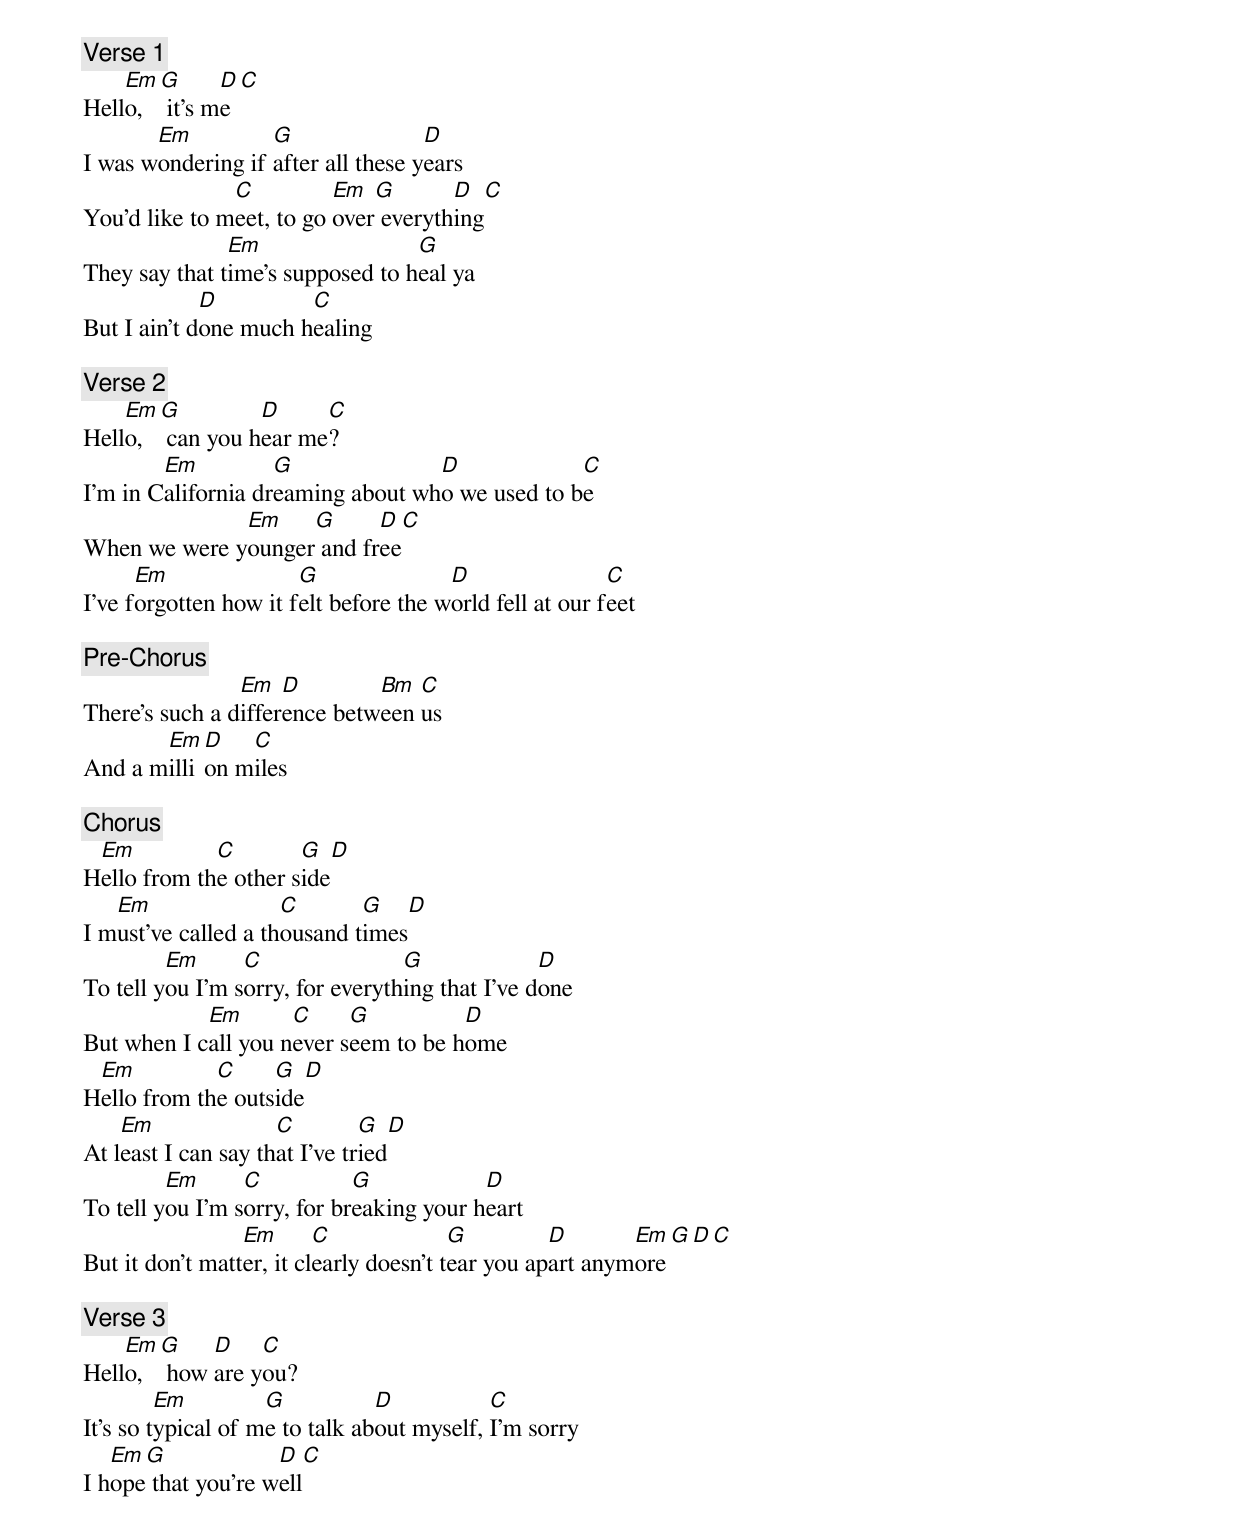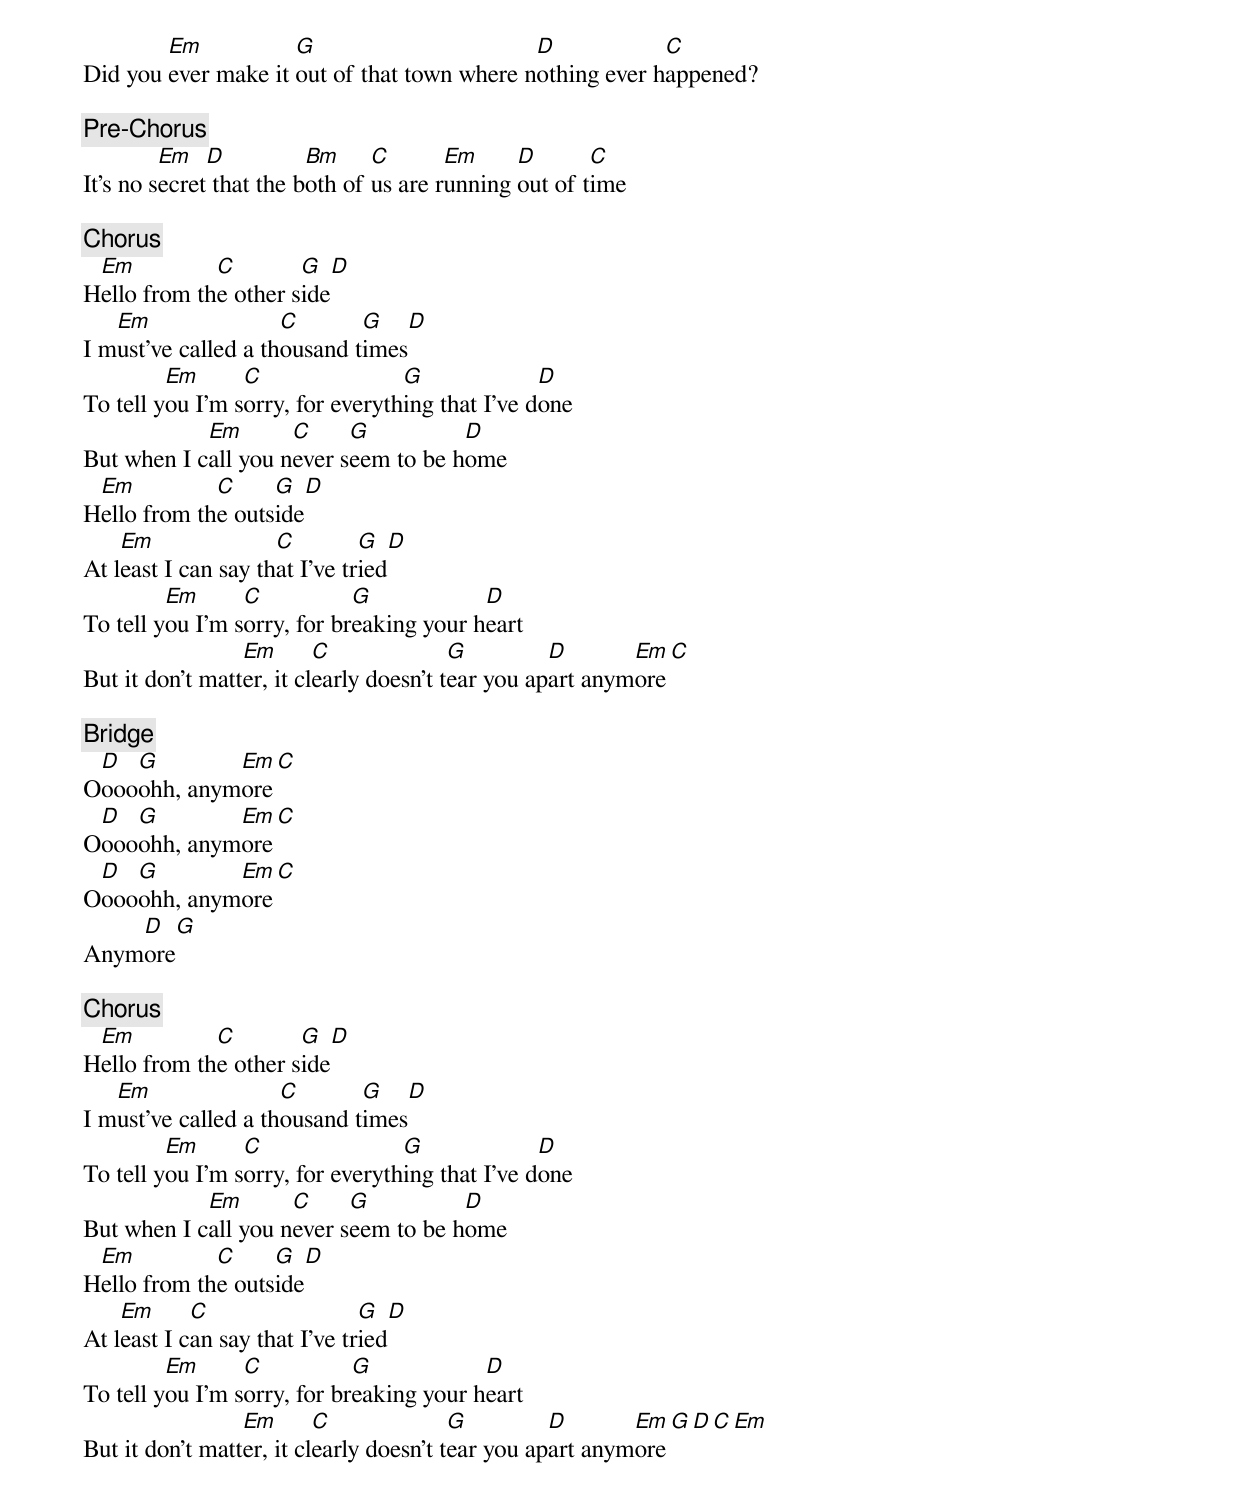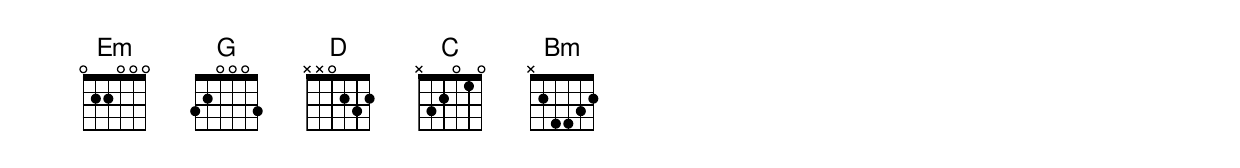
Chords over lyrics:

[Verse 1]
    Em G      D C
Hello,  it's me
       Em          G                D
I was wondering if after all these years
               C          Em  G       D  C
You'd like to meet, to go over everything
               Em                 G
They say that time's supposed to heal ya
             D         C
But I ain't done much healing

[Verse 2]
    Em G         D     C
Hello,  can you hear me?
        Em          G              D             C
I'm in California dreaming about who we used to be
              Em    G      D C
When we were younger and free
      Em               G               D                 C
I've forgotten how it felt before the world fell at our feet

[Pre-Chorus]
                Em   D        Bm  C
There's such a difference between us
       Em  D   C
And a million miles

[Chorus]
 Em          C        G  D
Hello from the other side
   Em                C       G   D
I must've called a thousand times
         Em      C                G              D
To tell you I'm sorry, for everything that I've done
            Em       C     G          D
But when I call you never seem to be home
 Em          C     G  D
Hello from the outside
    Em               C         G  D
At least I can say that I've tried
         Em      C           G            D
To tell you I'm sorry, for breaking your heart
                 Em       C              G         D       Em G D C
But it don't matter, it clearly doesn't tear you apart anymore

[Verse 3]
    Em G    D    C
Hello,  how are you?
         Em         G           D           C
It's so typical of me to talk about myself, I'm sorry
   Em G             D  C
I hope that you're well
        Em           G                       D            C
Did you ever make it out of that town where nothing ever happened?

[Pre-Chorus]
         Em   D          Bm     C       Em     D       C
It's no secret that the both of us are running out of time

[Chorus]
 Em          C        G  D
Hello from the other side
   Em                C       G   D
I must've called a thousand times
         Em      C                G              D
To tell you I'm sorry, for everything that I've done
            Em       C     G          D
But when I call you never seem to be home
 Em          C     G  D
Hello from the outside
    Em               C         G  D
At least I can say that I've tried
         Em      C           G            D
To tell you I'm sorry, for breaking your heart
                 Em       C              G         D       Em C
But it don't matter, it clearly doesn't tear you apart anymore

[Bridge]
 D  G        Em C
Ooooohh, anymore
 D  G        Em C
Ooooohh, anymore
 D  G        Em C
Ooooohh, anymore
    D  G
Anymore

[Chorus]
 Em          C        G  D
Hello from the other side
   Em                C       G   D
I must've called a thousand times
         Em      C                G              D
To tell you I'm sorry, for everything that I've done
            Em       C     G          D
But when I call you never seem to be home
 Em          C     G  D
Hello from the outside
    Em      C                  G  D
At least I can say that I've tried
         Em      C           G            D
To tell you I'm sorry, for breaking your heart
                 Em       C              G         D       Em G D C Em
But it don't matter, it clearly doesn't tear you apart anymore
